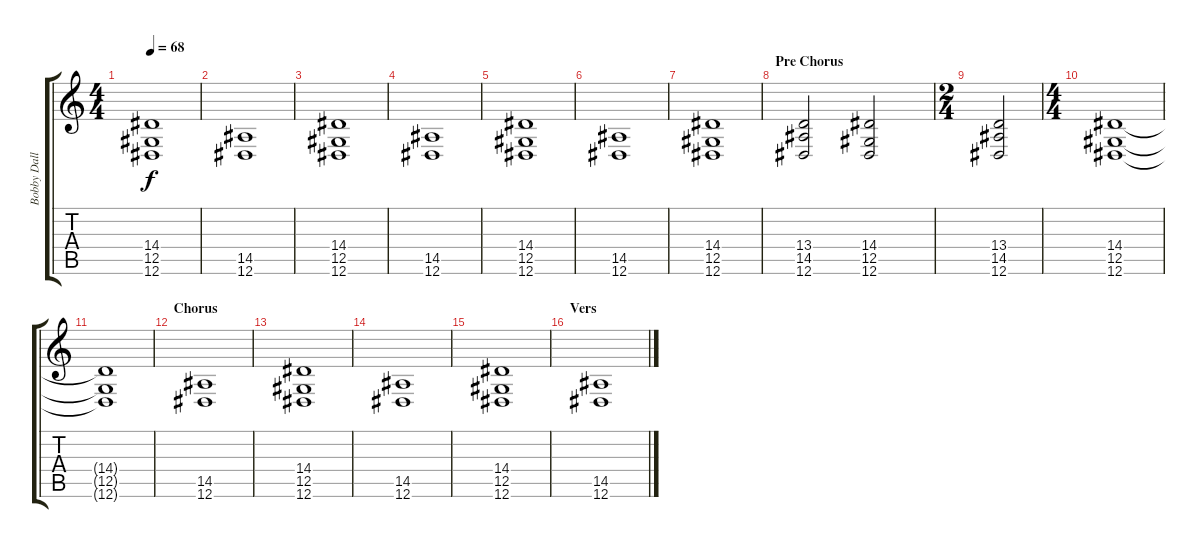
\track ("Bobby Dall - Left Hand" "Bobby Dall") {instrument acousticgrandpiano}
\staff {score tabs}
\tuning (Eb4 Bb3 Gb3 Db3 Ab2 Eb2) {hide}
\ts (4 4)
\tempo 68
\clef g2
\ks c
(14.4 12.5 12.6).1{dy f} |
(14.5 12.6).1 |
(14.4 12.5 12.6).1 |
(14.5 12.6).1 |
(14.4 12.5 12.6).1 |
(14.5 12.6).1 |
(14.4 12.5 12.6).1 |
\section ("" "Pre Chorus")
(13.4 14.5 12.6).2 (14.4 12.5 12.6).2 |
\ts (2 4)
(13.4 14.5 12.6).2 |
\ts (4 4)
(14.4 12.5 12.6).1 |
(14.4{t} 12.5{t} 12.6{t}).1 |
\section ("" "Chorus")
(14.5 12.6).1 |
(14.4 12.5 12.6).1 |
(14.5 12.6).1 |
(14.4 12.5 12.6).1 |
\section ("" "Vers")
(14.5 12.6).1
